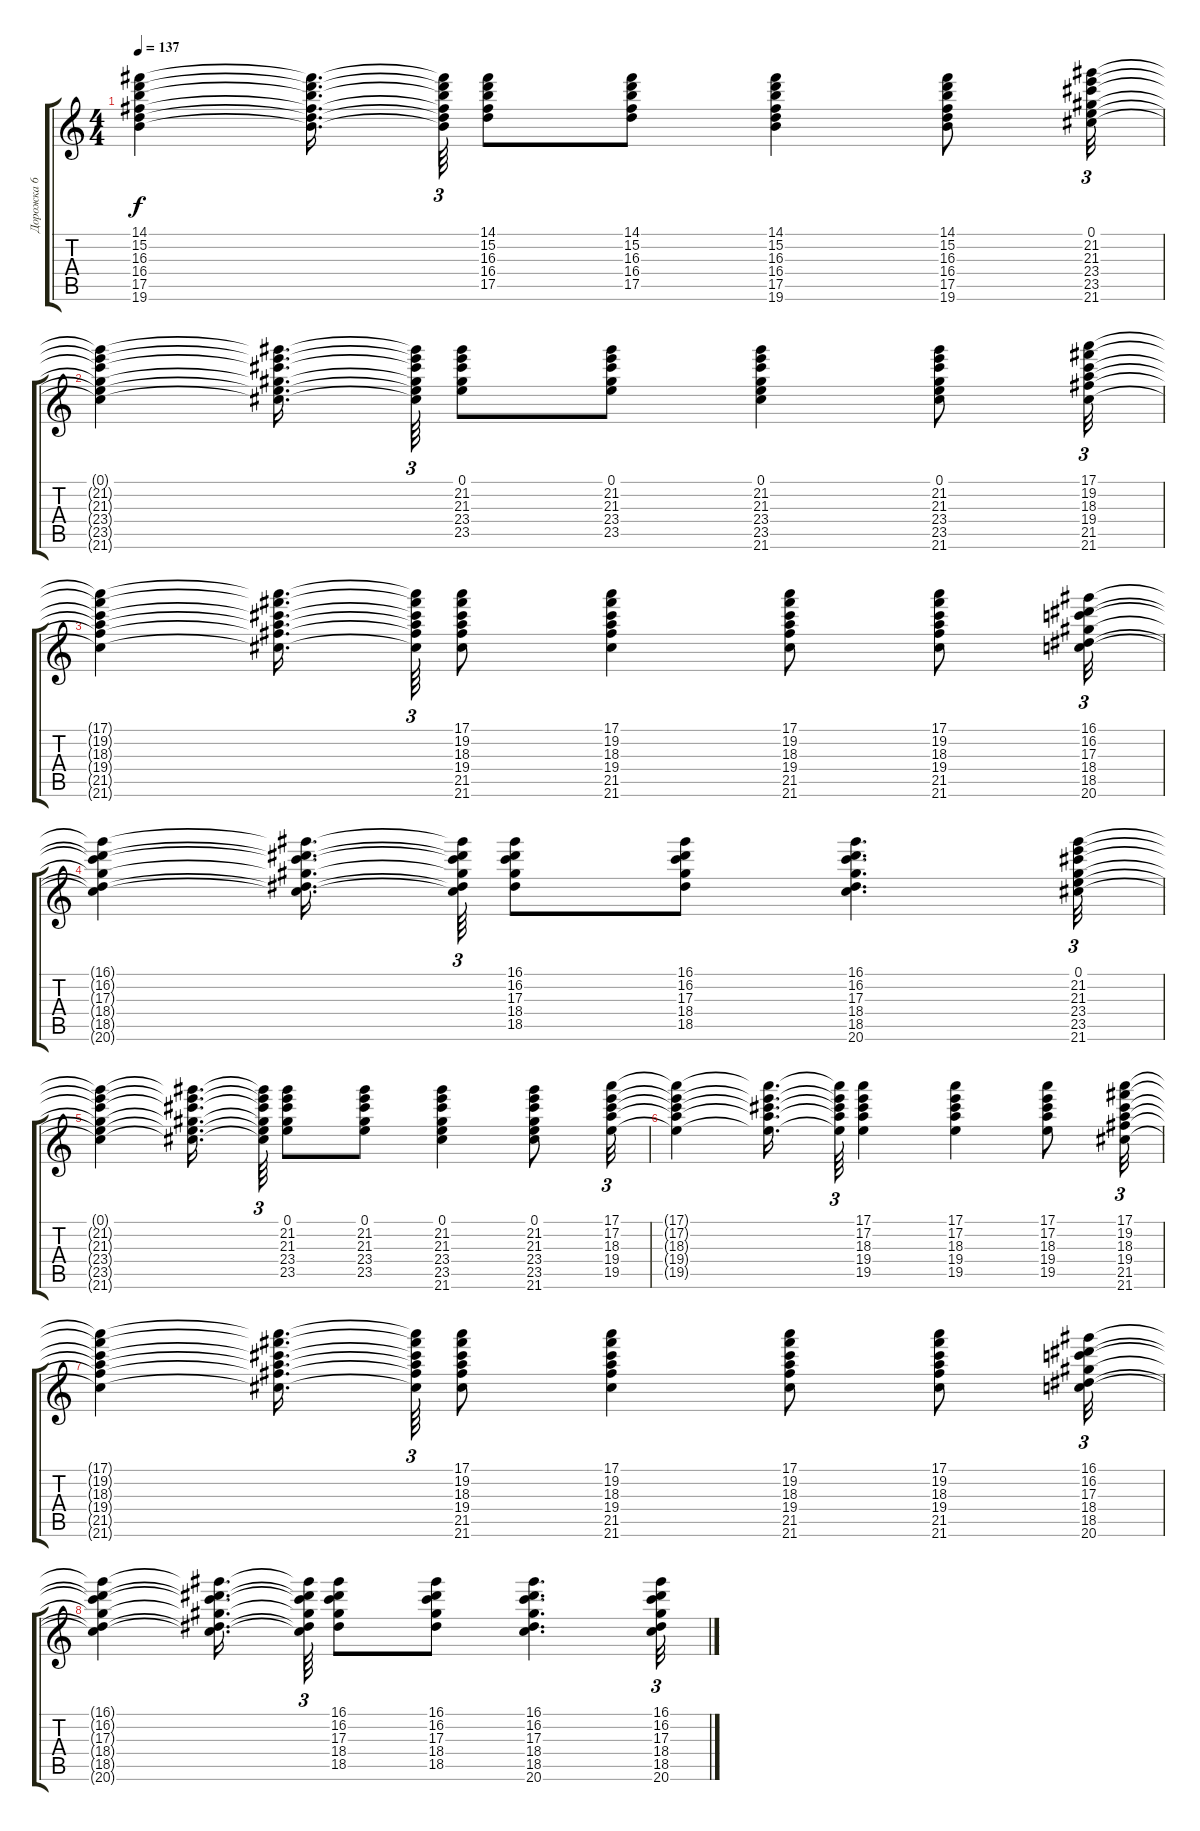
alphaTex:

\track ("Дорожка 6" "Дорожка 6") {instrument electricguitarclean}
\staff {score tabs}
\tuning (E4 B3 G3 D3 A2 E2) {hide}
\ts (4 4)
\tempo 137
\clef g2
\ks c
(14.1{t} 15.2{t} 16.3{t} 16.4{t} 17.5{t} 19.6{t}).4{dy f} (14.1{t} 15.2{t} 16.3{t} 16.4{t} 17.5{t} 19.6{t}).16{d beam splitsecondary} (14.1{t} 15.2{t} 16.3{t} 16.4{t} 17.5{t} 19.6{t}).64{tu (3 2)} (14.1 15.2 16.3 16.4 17.5).8 (14.1 15.2 16.3 16.4 17.5).8 (14.1 15.2 16.3 16.4 17.5 19.6).4 (14.1 15.2 16.3 16.4 17.5 19.6).8 (0.1 21.2 21.3 23.4 23.5 21.6).32{tu (3 2)} |
(0.1{t} 21.2{t} 21.3{t} 23.4{t} 23.5{t} 21.6{t}).4 (0.1{t} 21.2{t} 21.3{t} 23.4{t} 23.5{t} 21.6{t}).16{d beam splitsecondary} (0.1{t} 21.2{t} 21.3{t} 23.4{t} 23.5{t} 21.6{t}).64{tu (3 2)} (0.1 21.2 21.3 23.4 23.5).8 (0.1 21.2 21.3 23.4 23.5).8 (0.1 21.2 21.3 23.4 23.5 21.6).4 (0.1 21.2 21.3 23.4 23.5 21.6).8 (17.1 19.2 18.3 19.4 21.5 21.6).32{tu (3 2)} |
(17.1{t} 19.2{t} 18.3{t} 19.4{t} 21.5{t} 21.6{t}).4 (17.1{t} 19.2{t} 18.3{t} 19.4{t} 21.5{t} 21.6{t}).16{d beam splitsecondary} (17.1{t} 19.2{t} 18.3{t} 19.4{t} 21.5{t} 21.6{t}).64{tu (3 2)} (17.1 19.2 18.3 19.4 21.5 21.6).8 (17.1 19.2 18.3 19.4 21.5 21.6).4 (17.1 19.2 18.3 19.4 21.5 21.6).8 (17.1 19.2 18.3 19.4 21.5 21.6).8 (16.1 16.2 17.3 18.4 18.5 20.6).32{tu (3 2)} |
(16.1{t} 16.2{t} 17.3{t} 18.4{t} 18.5{t} 20.6{t}).4 (16.1{t} 16.2{t} 17.3{t} 18.4{t} 18.5{t} 20.6{t}).16{d beam splitsecondary} (16.1{t} 16.2{t} 17.3{t} 18.4{t} 18.5{t} 20.6{t}).64{tu (3 2)} (16.1 16.2 17.3 18.4 18.5).8 (16.1 16.2 17.3 18.4 18.5).8 (16.1 16.2 17.3 18.4 18.5 20.6).4{d} (0.1 21.2 21.3 23.4 23.5 21.6).32{tu (3 2)} |
(0.1{t} 21.2{t} 21.3{t} 23.4{t} 23.5{t} 21.6{t}).4 (0.1{t} 21.2{t} 21.3{t} 23.4{t} 23.5{t} 21.6{t}).16{d beam splitsecondary} (0.1{t} 21.2{t} 21.3{t} 23.4{t} 23.5{t} 21.6{t}).64{tu (3 2)} (0.1 21.2 21.3 23.4 23.5).8 (0.1 21.2 21.3 23.4 23.5).8 (0.1 21.2 21.3 23.4 23.5 21.6).4 (0.1 21.2 21.3 23.4 23.5 21.6).8 (17.1 17.2 18.3 19.4 19.5).32{tu (3 2)} |
(17.1{t} 17.2{t} 18.3{t} 19.4{t} 19.5{t}).4 (17.1{t} 17.2{t} 18.3{t} 19.4{t} 19.5{t}).16{d} (17.1{t} 17.2{t} 18.3{t} 19.4{t} 19.5{t}).64{tu (3 2)} (17.1 17.2 18.3 19.4 19.5).4 (17.1 17.2 18.3 19.4 19.5).4 (17.1 17.2 18.3 19.4 19.5).8 (17.1 19.2 18.3 19.4 21.5 21.6).32{tu (3 2)} |
(17.1{t} 19.2{t} 18.3{t} 19.4{t} 21.5{t} 21.6{t}).4 (17.1{t} 19.2{t} 18.3{t} 19.4{t} 21.5{t} 21.6{t}).16{d beam splitsecondary} (17.1{t} 19.2{t} 18.3{t} 19.4{t} 21.5{t} 21.6{t}).64{tu (3 2)} (17.1 19.2 18.3 19.4 21.5 21.6).8 (17.1 19.2 18.3 19.4 21.5 21.6).4 (17.1 19.2 18.3 19.4 21.5 21.6).8 (17.1 19.2 18.3 19.4 21.5 21.6).8 (16.1 16.2 17.3 18.4 18.5 20.6).32{tu (3 2)} |
(16.1{t} 16.2{t} 17.3{t} 18.4{t} 18.5{t} 20.6{t}).4 (16.1{t} 16.2{t} 17.3{t} 18.4{t} 18.5{t} 20.6{t}).16{d beam splitsecondary} (16.1{t} 16.2{t} 17.3{t} 18.4{t} 18.5{t} 20.6{t}).64{tu (3 2)} (16.1 16.2 17.3 18.4 18.5).8 (16.1 16.2 17.3 18.4 18.5).8 (16.1 16.2 17.3 18.4 18.5 20.6).4{d} (16.1 16.2 17.3 18.4 18.5 20.6).32{tu (3 2)}
